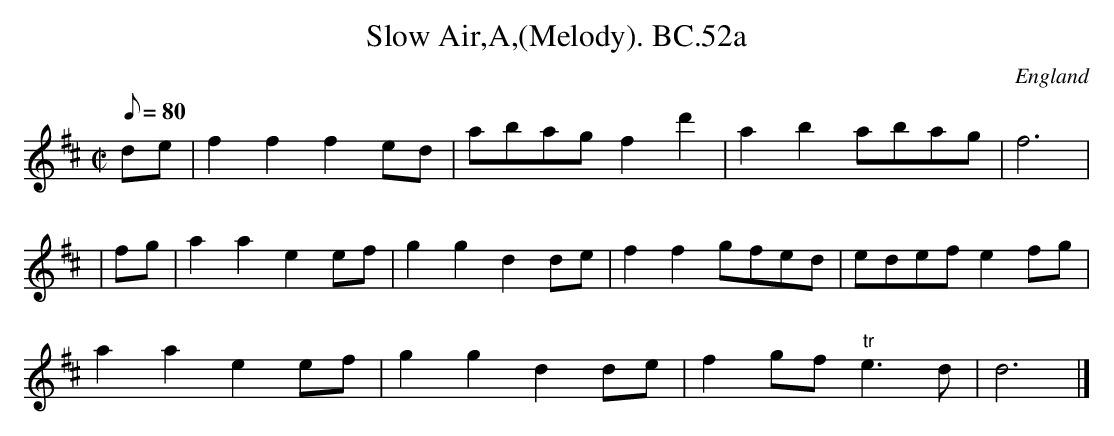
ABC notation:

X:1
T:Slow Air,A,(Melody). BC.52a
M:C|
L:1/8
Q:80
O:England
K:D
de | f2 f2 f2 ed | abag f2 d'2 | a2 b2 abag | f6 |!|
fg | a2 a2 e2 ef | g2 g2 d2 de | f2 f2 gfed | edef e2 fg |! a2 a2 e2 ef
|
 g2 g2 d2 de | f2 gf "tr"e3 d | d6 |]
